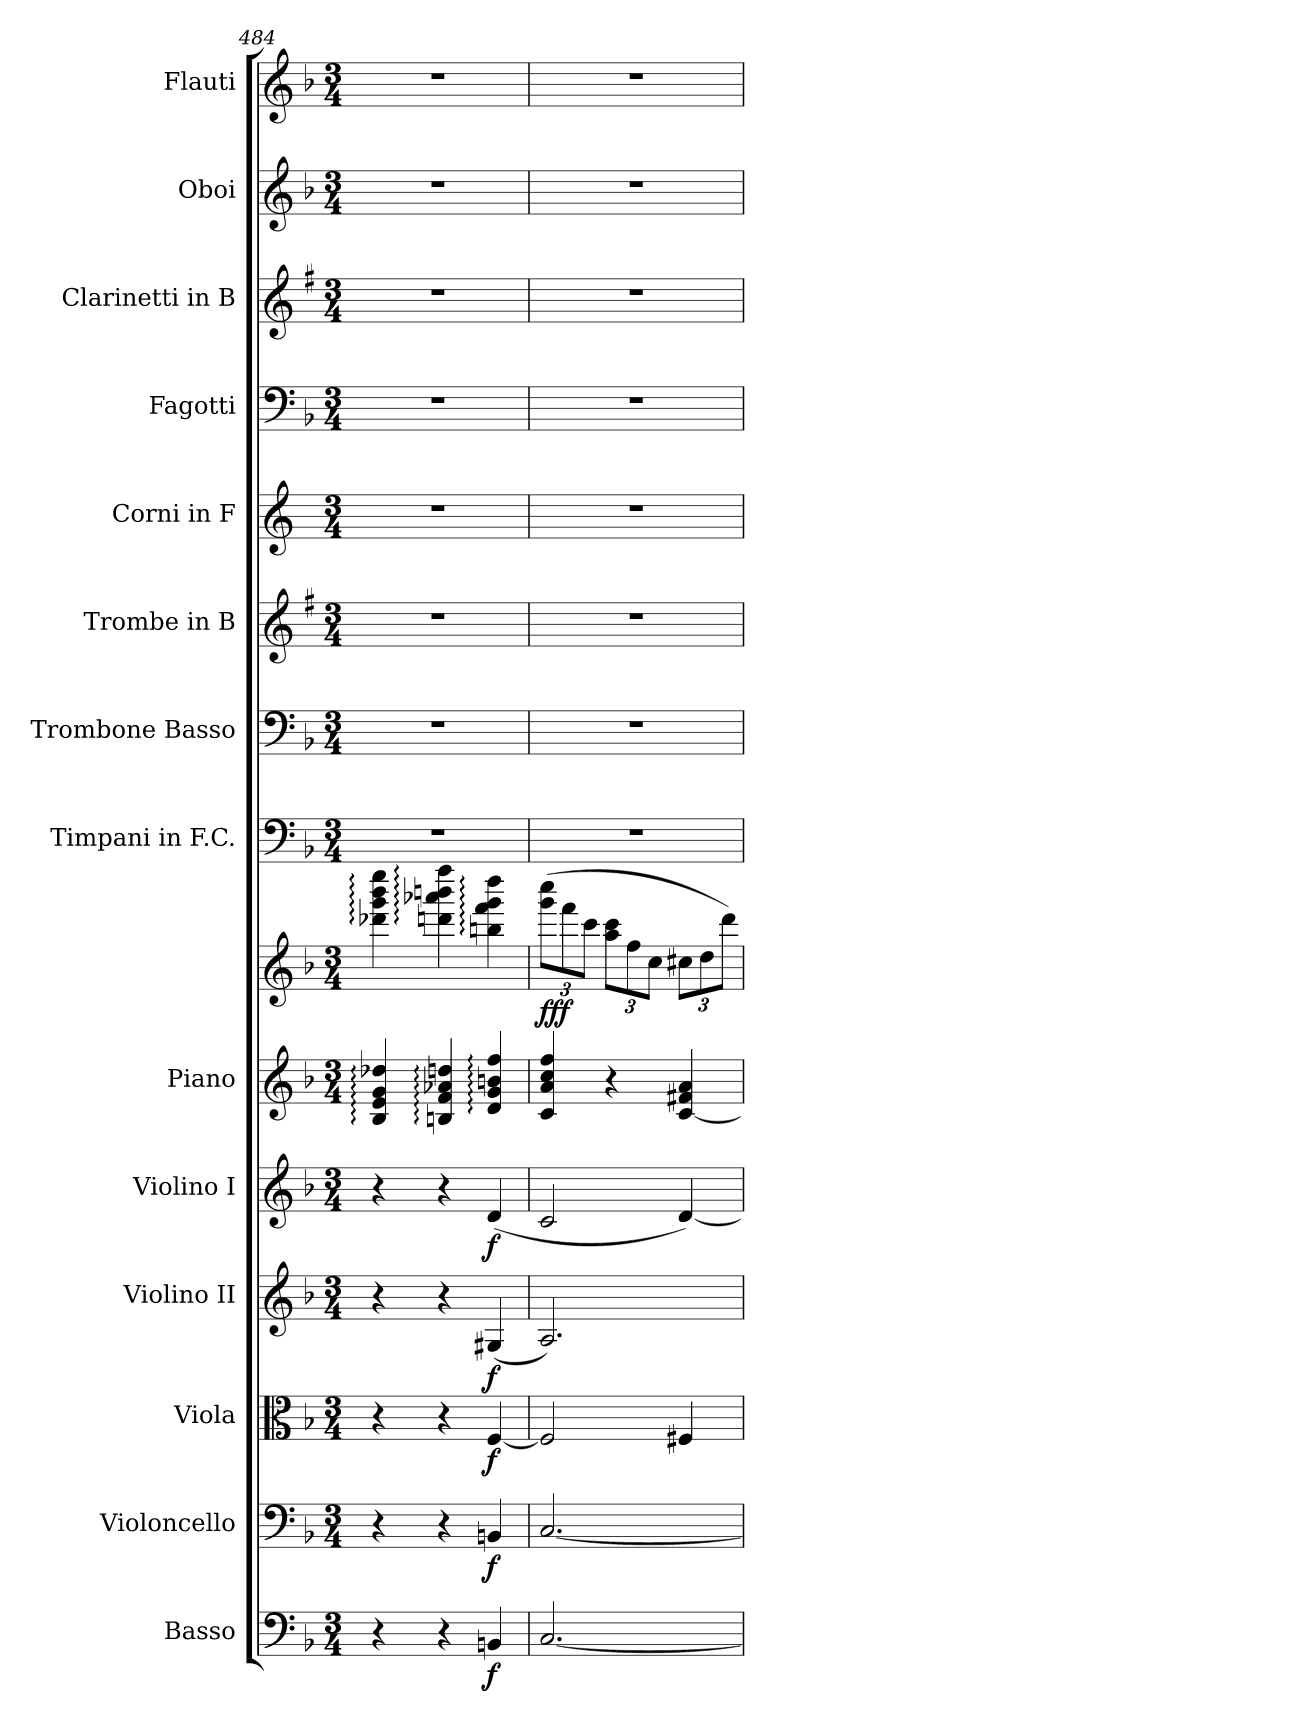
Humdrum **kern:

**kern	**dynam	**kern	**dynam	**kern	**dynam	**kern	**dynam	**kern	**dynam	**kern	**kern	**dynam	**kern	**kern	**kern	**kern	**kern	**kern	**kern	**kern
*part14	*part14	*part13	*part13	*part12	*part12	*part11	*part11	*part10	*part10	*part9	*part9	*part9	*part8	*part7	*part6	*part5	*part4	*part3	*part2	*part1
*staff15	*staff15	*staff14	*staff14	*staff13	*staff13	*staff12	*staff12	*staff11	*staff11	*staff10	*staff9	*staff9/10	*staff8	*staff7	*staff6	*staff5	*staff4	*staff3	*staff2	*staff1
*I"Basso	*	*I"Violoncello	*	*I"Viola	*	*I"Violino II	*	*I"Violino I	*	*I"Piano	*	*	*I"Timpani in F.C.	*I"Trombone Basso	*I"Trombe in B	*I"Corni in F	*I"Fagotti	*I"Clarinetti in B	*I"Oboi	*I"Flauti
*	*	*	*	*	*	*	*	*	*	*I'Pno.	*	*	*I'Timp.	*	*	*	*	*	*I'Ob.	*I'Fl.
*clefF4	*	*clefF4	*	*clefC3	*	*clefG2	*	*clefG2	*	*clefG2	*clefG2	*	*clefF4	*clefF4	*clefG2	*clefG2	*clefF4	*clefG2	*clefG2	*clefG2
*ITrd7c12	*	*	*	*	*	*	*	*	*	*	*	*	*	*	*ITrd1c2	*ITrd4c7	*	*ITrd1c2	*	*
*k[b-]	*	*k[b-]	*	*k[b-]	*	*k[b-]	*	*k[b-]	*	*k[b-]	*k[b-]	*	*k[b-]	*k[b-]	*k[b-]	*k[b-]	*k[b-]	*k[b-]	*k[b-]	*k[b-]
*M3/4	*	*M3/4	*	*M3/4	*	*M3/4	*	*M3/4	*	*M3/4	*M3/4	*	*M3/4	*M3/4	*M3/4	*M3/4	*M3/4	*M3/4	*M3/4	*M3/4
=484	=484	=484	=484	=484	=484	=484	=484	=484	=484	=484	=484	=484	=484	=484	=484	=484	=484	=484	=484	=484
4r	.	4r	.	4r	.	4r	.	4r	.	4B-/: 4e/: 4g/: 4dd-X/:	4ddd-X\: 4ggg\: 4bbb-\: 4eeee\:	.	2.r	2.r	2.r	2.r	2.r	2.r	2.r	2.r
4r	.	4r	.	4r	.	4r	.	4r	.	4Bn/: 4f/: 4a-X/: 4ddn/:	4dddn\: 4aaa-X\: 4bbbn\: 4ffff\:	.	.	.	.	.	.	.	.	.
!	!LO:DY:b	!	!LO:DY:b	!	!LO:DY:b	!	!LO:DY:b	!	!LO:DY:b	!	!	!	!	!	!	!	!	!	!	!
4BBBn/	f	4BBn/	f	[4F/	f	(<4G#X/	f	(<4d/	f	4d/: 4g/: 4bn/: 4ff/:	4bbn\: 4fff\: 4ggg\: 4dddd\:	.	.	.	.	.	.	.	.	.
=485	=485	=485	=485	=485	=485	=485	=485	=485	=485	=485	=485	=485	=485	=485	=485	=485	=485	=485	=485	=485
*	*	*	*	*	*	*	*	*	*	*	*Xbrackettup	*	*	*	*	*	*	*	*	*
!	!	!	!	!	!	!	!	!	!	!	!	!LO:DY:b	!	!	!	!	!	!	!	!
[2.CC/	.	[2.C/	.	2F/]	.	2.A/)	.	2c/	.	4c/ 4a/ 4cc/ 4ff/	(>12ggg\ 12cccc\L	fff	2.r	2.r	2.r	2.r	2.r	2.r	2.r	2.r
.	.	.	.	.	.	.	.	.	.	.	12fff\	.	.	.	.	.	.	.	.	.
.	.	.	.	.	.	.	.	.	.	.	12ccc\J	.	.	.	.	.	.	.	.	.
.	.	.	.	.	.	.	.	.	.	4r	12aa\ 12ccc\L	.	.	.	.	.	.	.	.	.
.	.	.	.	.	.	.	.	.	.	.	12ff\	.	.	.	.	.	.	.	.	.
.	.	.	.	.	.	.	.	.	.	.	12cc\J	.	.	.	.	.	.	.	.	.
.	.	.	.	4F#X/	.	.	.	[4d/)	.	[4c/ 4f#X/ 4a/	12cc#X\L	.	.	.	.	.	.	.	.	.
.	.	.	.	.	.	.	.	.	.	.	12dd\	.	.	.	.	.	.	.	.	.
.	.	.	.	.	.	.	.	.	.	.	12ddd\J)	.	.	.	.	.	.	.	.	.
=	=	=	=	=	=	=	=	=	=	=	=	=	=	=	=	=	=	=	=	=
*-	*-	*-	*-	*-	*-	*-	*-	*-	*-	*-	*-	*-	*-	*-	*-	*-	*-	*-	*-	*-
